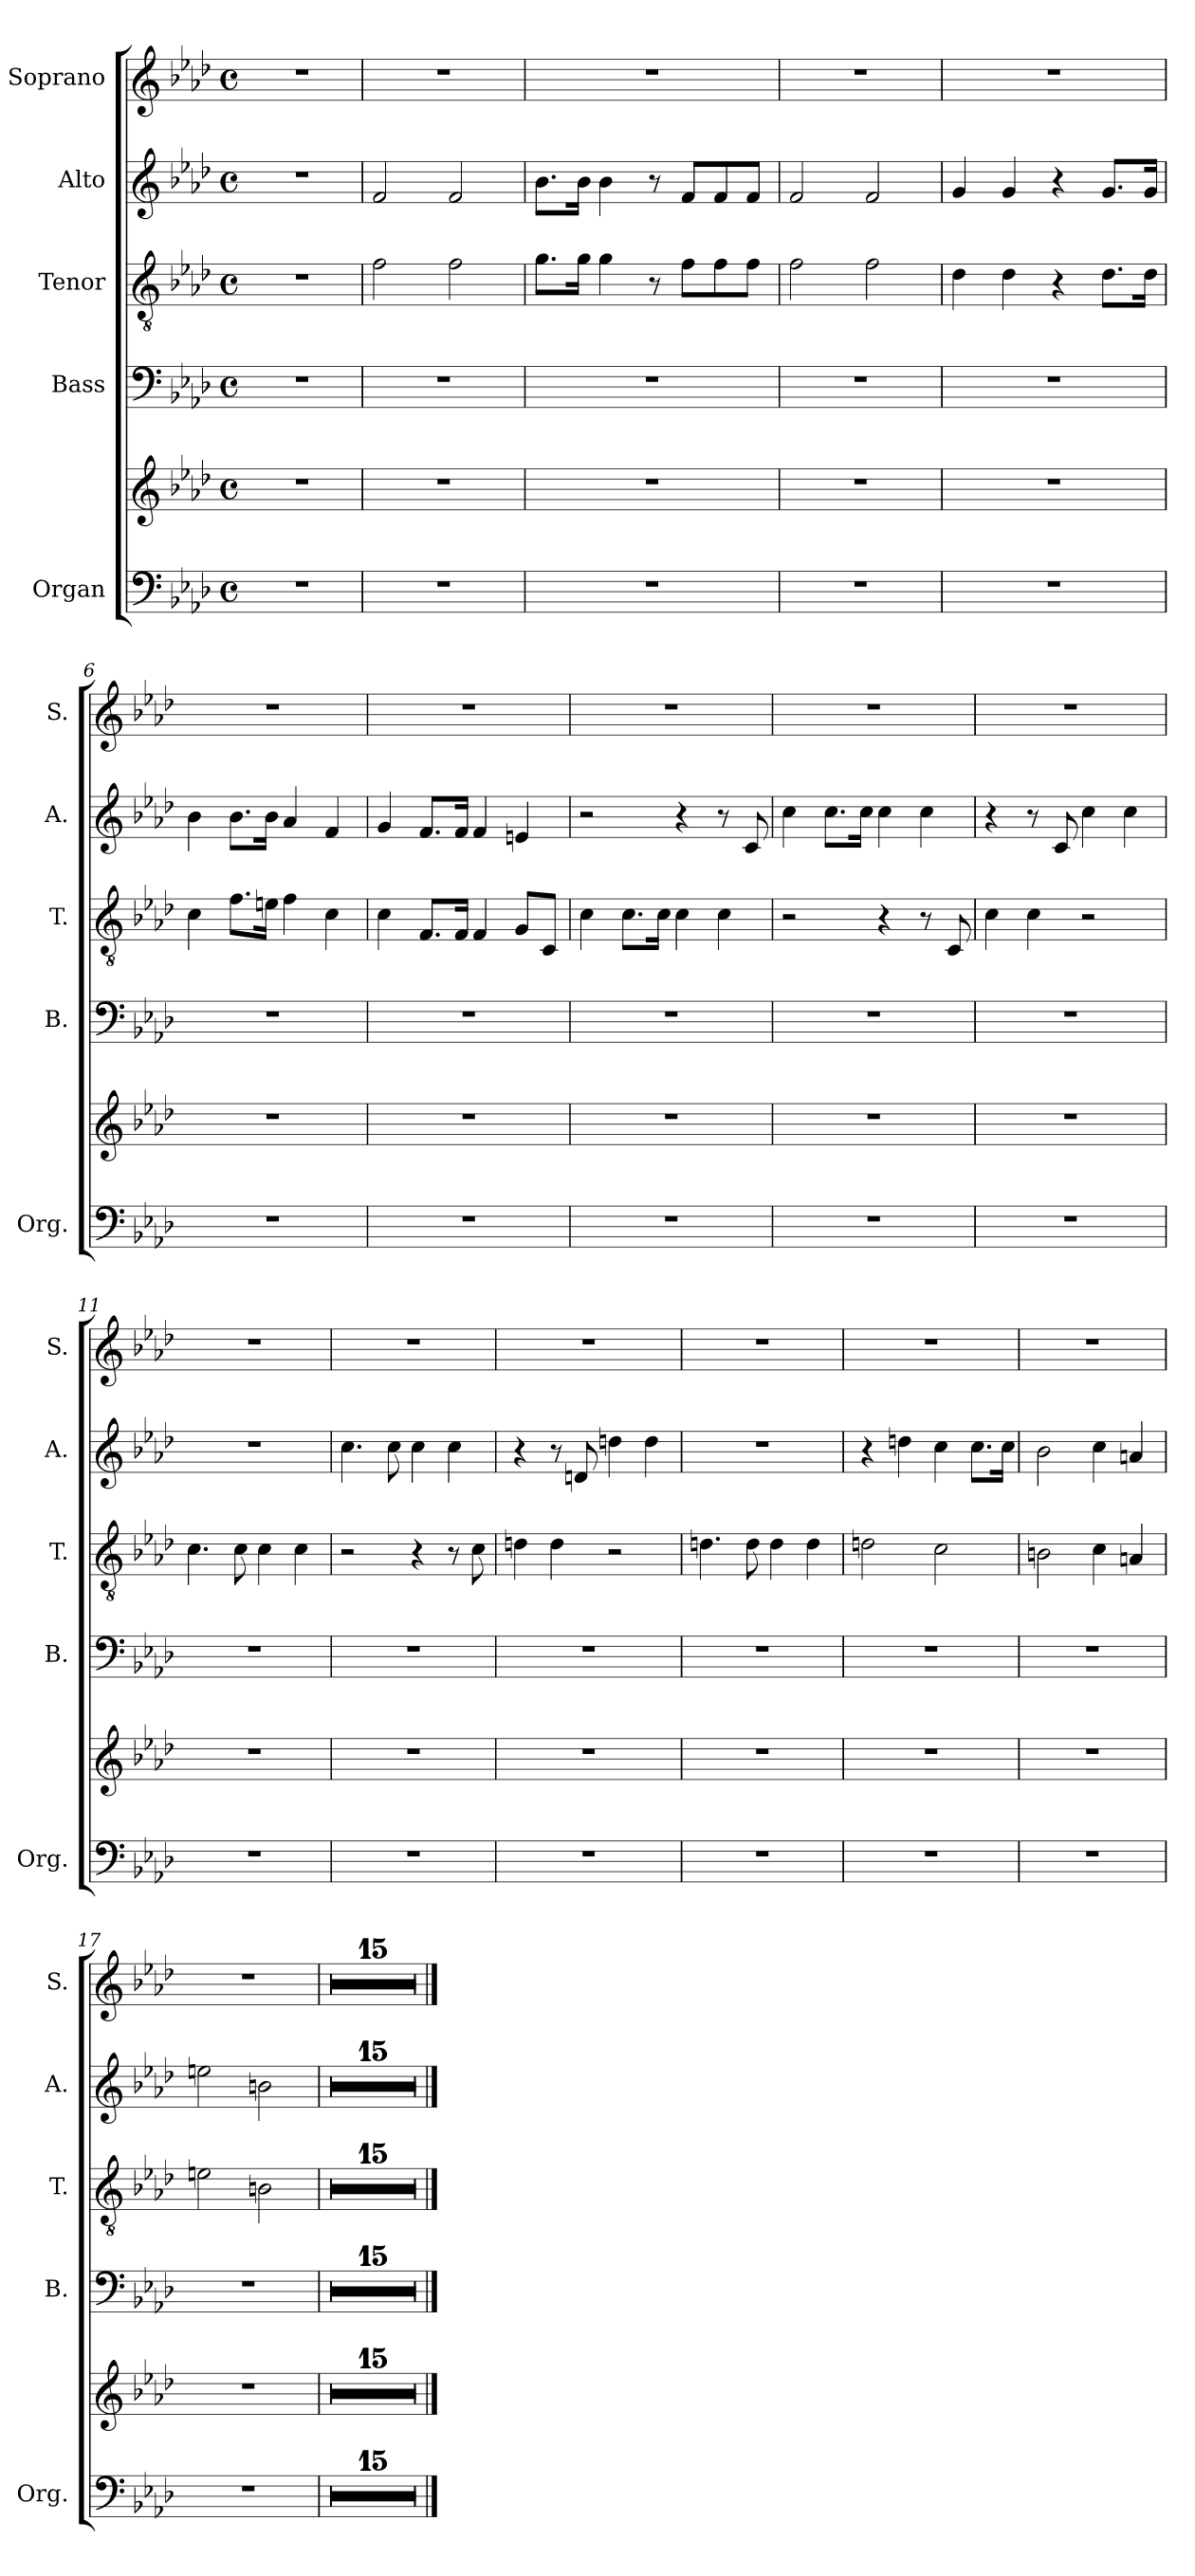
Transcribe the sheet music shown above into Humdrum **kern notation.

**kern	**kern	**kern	**kern	**kern	**kern
*part5	*part5	*part4	*part3	*part2	*part1
*staff6	*staff5	*staff4	*staff3	*staff2	*staff1
*I"Organ	*	*I"Bass	*I"Tenor	*I"Alto	*I"Soprano
*I'Org.	*	*I'B.	*I'T.	*I'A.	*I'S.
*clefF4	*clefG2	*clefF4	*clefGv2	*clefG2	*clefG2
*k[b-e-a-d-]	*k[b-e-a-d-]	*k[b-e-a-d-]	*k[b-e-a-d-]	*k[b-e-a-d-]	*k[b-e-a-d-]
*M4/4	*M4/4	*M4/4	*M4/4	*M4/4	*M4/4
*met(c)	*met(c)	*met(c)	*met(c)	*met(c)	*met(c)
=1	=1	=1	=1	=1	=1
1r	1r	1r	1r	1r	1r
=2	=2	=2	=2	=2	=2
1r	1r	1r	2f\	2f/	1r
.	.	.	2f\	2f/	.
=3	=3	=3	=3	=3	=3
1r	1r	1r	8.g\L	8.b-\L	1r
.	.	.	16g\Jk	16b-\Jk	.
.	.	.	4g\	4b-\	.
.	.	.	8r	8r	.
.	.	.	8f\L	8f/L	.
.	.	.	8f\	8f/	.
.	.	.	8f\J	8f/J	.
=4	=4	=4	=4	=4	=4
1r	1r	1r	2f\	2f/	1r
.	.	.	2f\	2f/	.
=5	=5	=5	=5	=5	=5
1r	1r	1r	4d-\	4g/	1r
.	.	.	4d-\	4g/	.
.	.	.	4r	4r	.
.	.	.	8.d-\L	8.g/L	.
.	.	.	16d-\Jk	16g/Jk	.
=6	=6	=6	=6	=6	=6
1r	1r	1r	4c\	4b-\	1r
.	.	.	8.f\L	8.b-\L	.
.	.	.	16en\Jk	16b-\Jk	.
.	.	.	4f\	4a-/	.
.	.	.	4c\	4f/	.
=7	=7	=7	=7	=7	=7
1r	1r	1r	4c\	4g/	1r
.	.	.	8.F/L	8.f/L	.
.	.	.	16F/Jk	16f/Jk	.
.	.	.	4F/	4f/	.
.	.	.	8G/L	4en/	.
.	.	.	8C/J	.	.
!!LO:LB:g=z
=8	=8	=8	=8	=8	=8
1r	1r	1r	4c\	2r	1r
.	.	.	8.c\L	.	.
.	.	.	16c\Jk	.	.
.	.	.	4c\	4r	.
.	.	.	4c\	8r	.
.	.	.	.	8c/	.
=9	=9	=9	=9	=9	=9
1r	1r	1r	2r	4cc\	1r
.	.	.	.	8.cc\L	.
.	.	.	.	16cc\Jk	.
.	.	.	4r	4cc\	.
.	.	.	8r	4cc\	.
.	.	.	8C/	.	.
=10	=10	=10	=10	=10	=10
1r	1r	1r	4c\	4r	1r
.	.	.	4c\	8r	.
.	.	.	.	8c/	.
.	.	.	2r	4cc\	.
.	.	.	.	4cc\	.
=11	=11	=11	=11	=11	=11
1r	1r	1r	4.c\	1r	1r
.	.	.	8c\	.	.
.	.	.	4c\	.	.
.	.	.	4c\	.	.
=12	=12	=12	=12	=12	=12
1r	1r	1r	2r	4.cc\	1r
.	.	.	.	8cc\	.
.	.	.	4r	4cc\	.
.	.	.	8r	4cc\	.
.	.	.	8c\	.	.
=13	=13	=13	=13	=13	=13
1r	1r	1r	4dn\	4r	1r
.	.	.	4d\	8r	.
.	.	.	.	8dn/	.
.	.	.	2r	4ddn\	.
.	.	.	.	4dd\	.
!!LO:PB:g=z
=14	=14	=14	=14	=14	=14
1r	1r	1r	4.dn\	1r	1r
.	.	.	8d\	.	.
.	.	.	4d\	.	.
.	.	.	4d\	.	.
=15	=15	=15	=15	=15	=15
1r	1r	1r	2dn\	4r	1r
.	.	.	.	4ddn\	.
.	.	.	2c\	4cc\	.
.	.	.	.	8.cc\L	.
.	.	.	.	16cc\Jk	.
=16	=16	=16	=16	=16	=16
1r	1r	1r	2Bn\	2b-\	1r
.	.	.	4c\	4cc\	.
.	.	.	4An/	4an/	.
=17	=17	=17	=17	=17	=17
1r	1r	1r	2en\	2een\	1r
.	.	.	2Bn\	2bn\	.
=18	=18	=18	=18	=18	=18
1r	1r	1r	1r	1r	1r
=19	=19	=19	=19	=19	=19
1r	1r	1r	1r	1r	1r
=20	=20	=20	=20	=20	=20
1r	1r	1r	1r	1r	1r
=21	=21	=21	=21	=21	=21
1r	1r	1r	1r	1r	1r
=22	=22	=22	=22	=22	=22
1r	1r	1r	1r	1r	1r
=23	=23	=23	=23	=23	=23
1r	1r	1r	1r	1r	1r
=24	=24	=24	=24	=24	=24
1r	1r	1r	1r	1r	1r
!!LO:LB:g=z
=25	=25	=25	=25	=25	=25
1r	1r	1r	1r	1r	1r
=26	=26	=26	=26	=26	=26
1r	1r	1r	1r	1r	1r
=27	=27	=27	=27	=27	=27
1r	1r	1r	1r	1r	1r
=28	=28	=28	=28	=28	=28
1r	1r	1r	1r	1r	1r
=29	=29	=29	=29	=29	=29
1r	1r	1r	1r	1r	1r
=30	=30	=30	=30	=30	=30
1r	1r	1r	1r	1r	1r
=31	=31	=31	=31	=31	=31
1r	1r	1r	1r	1r	1r
=32	=32	=32	=32	=32	=32
1r	1r	1r	1r	1r	1r
==	==	==	==	==	==
*-	*-	*-	*-	*-	*-
